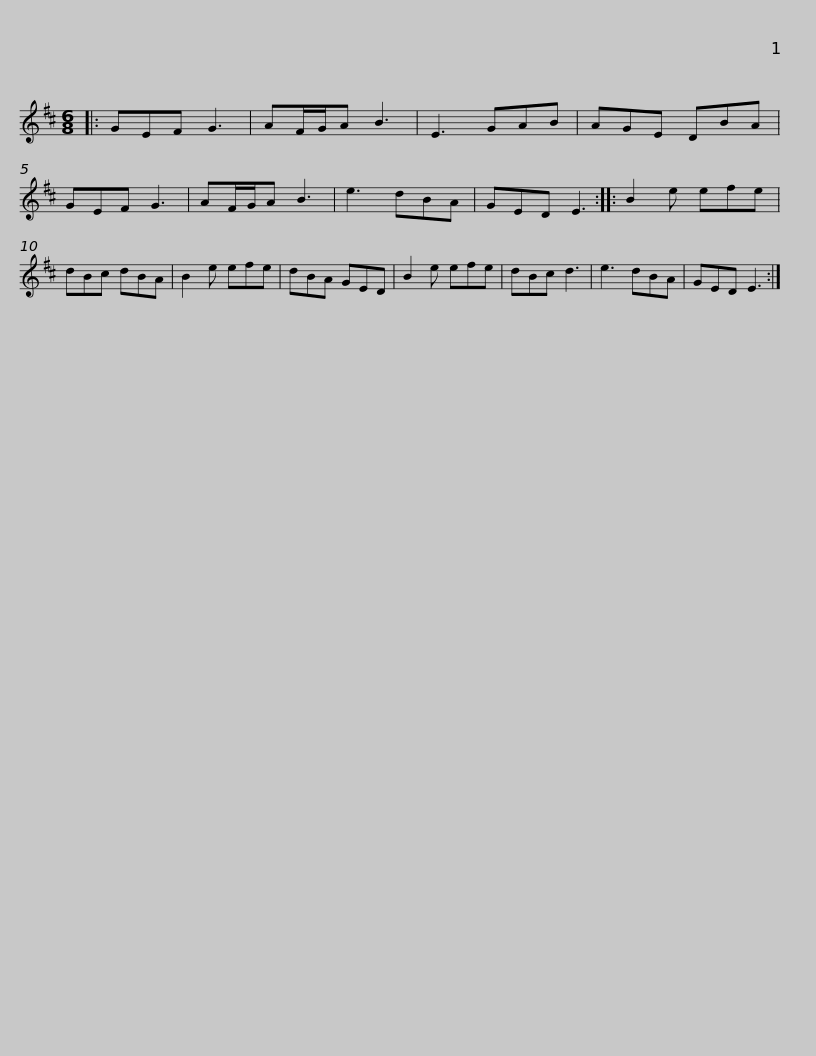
X:1
L:1/8
M:6/8
I:linebreak $
K:D
V:1 treble
V:1
|: GEF G3 | AF/G/A B3 | E3 GAB | AGE DBA | GEF G3 | %5
 AF/G/A B3 | e3 dBA | GED E3 ::$ B2 e efe | dBc dBA | %10
 B2 e efe | dBA GED | B2 e efe | dBc d3 | e3 dBA | %15
 GED E3 :| %16
